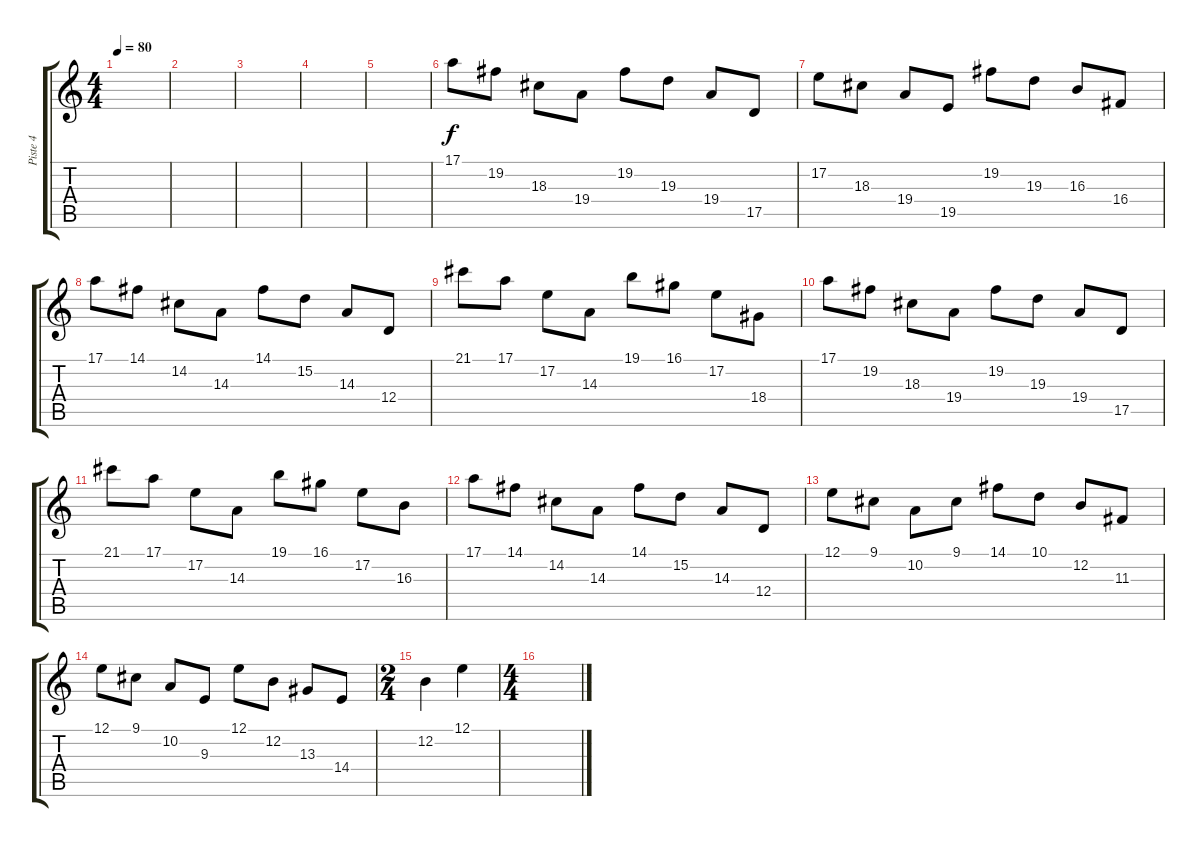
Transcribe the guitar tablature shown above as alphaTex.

\track ("Piste 4" "Piste 4") {instrument shakuhachi}
\staff {score tabs}
\tuning (E4 B3 G3 D3 A2 E2) {hide}
\ts (4 4)
\tempo 80
\clef g2
\ks c
|
|
|
|
|
17.1.8 19.2.8 18.3.8 19.4.8 19.2.8 19.3.8 19.4.8 17.5.8 |
17.2.8 18.3.8 19.4.8 19.5.8 19.2.8 19.3.8 16.3.8 16.4.8 |
17.1.8 14.1.8 14.2.8 14.3.8 14.1.8 15.2.8 14.3.8 12.4.8 |
21.1.8 17.1.8 17.2.8 14.3.8 19.1.8 16.1.8 17.2.8 18.4.8 |
17.1.8 19.2.8 18.3.8 19.4.8 19.2.8 19.3.8 19.4.8 17.5.8 |
21.1.8 17.1.8 17.2.8 14.3.8 19.1.8 16.1.8 17.2.8 16.3.8 |
17.1.8 14.1.8 14.2.8 14.3.8 14.1.8 15.2.8 14.3.8 12.4.8 |
12.1.8 9.1.8 10.2.8 9.1.8 14.1.8 10.1.8 12.2.8 11.3.8 |
12.1.8 9.1.8 10.2.8 9.3.8 12.1.8 12.2.8 13.3.8 14.4.8 |
\ts (2 4)
12.2.4 12.1.4 |
\ts (4 4)
